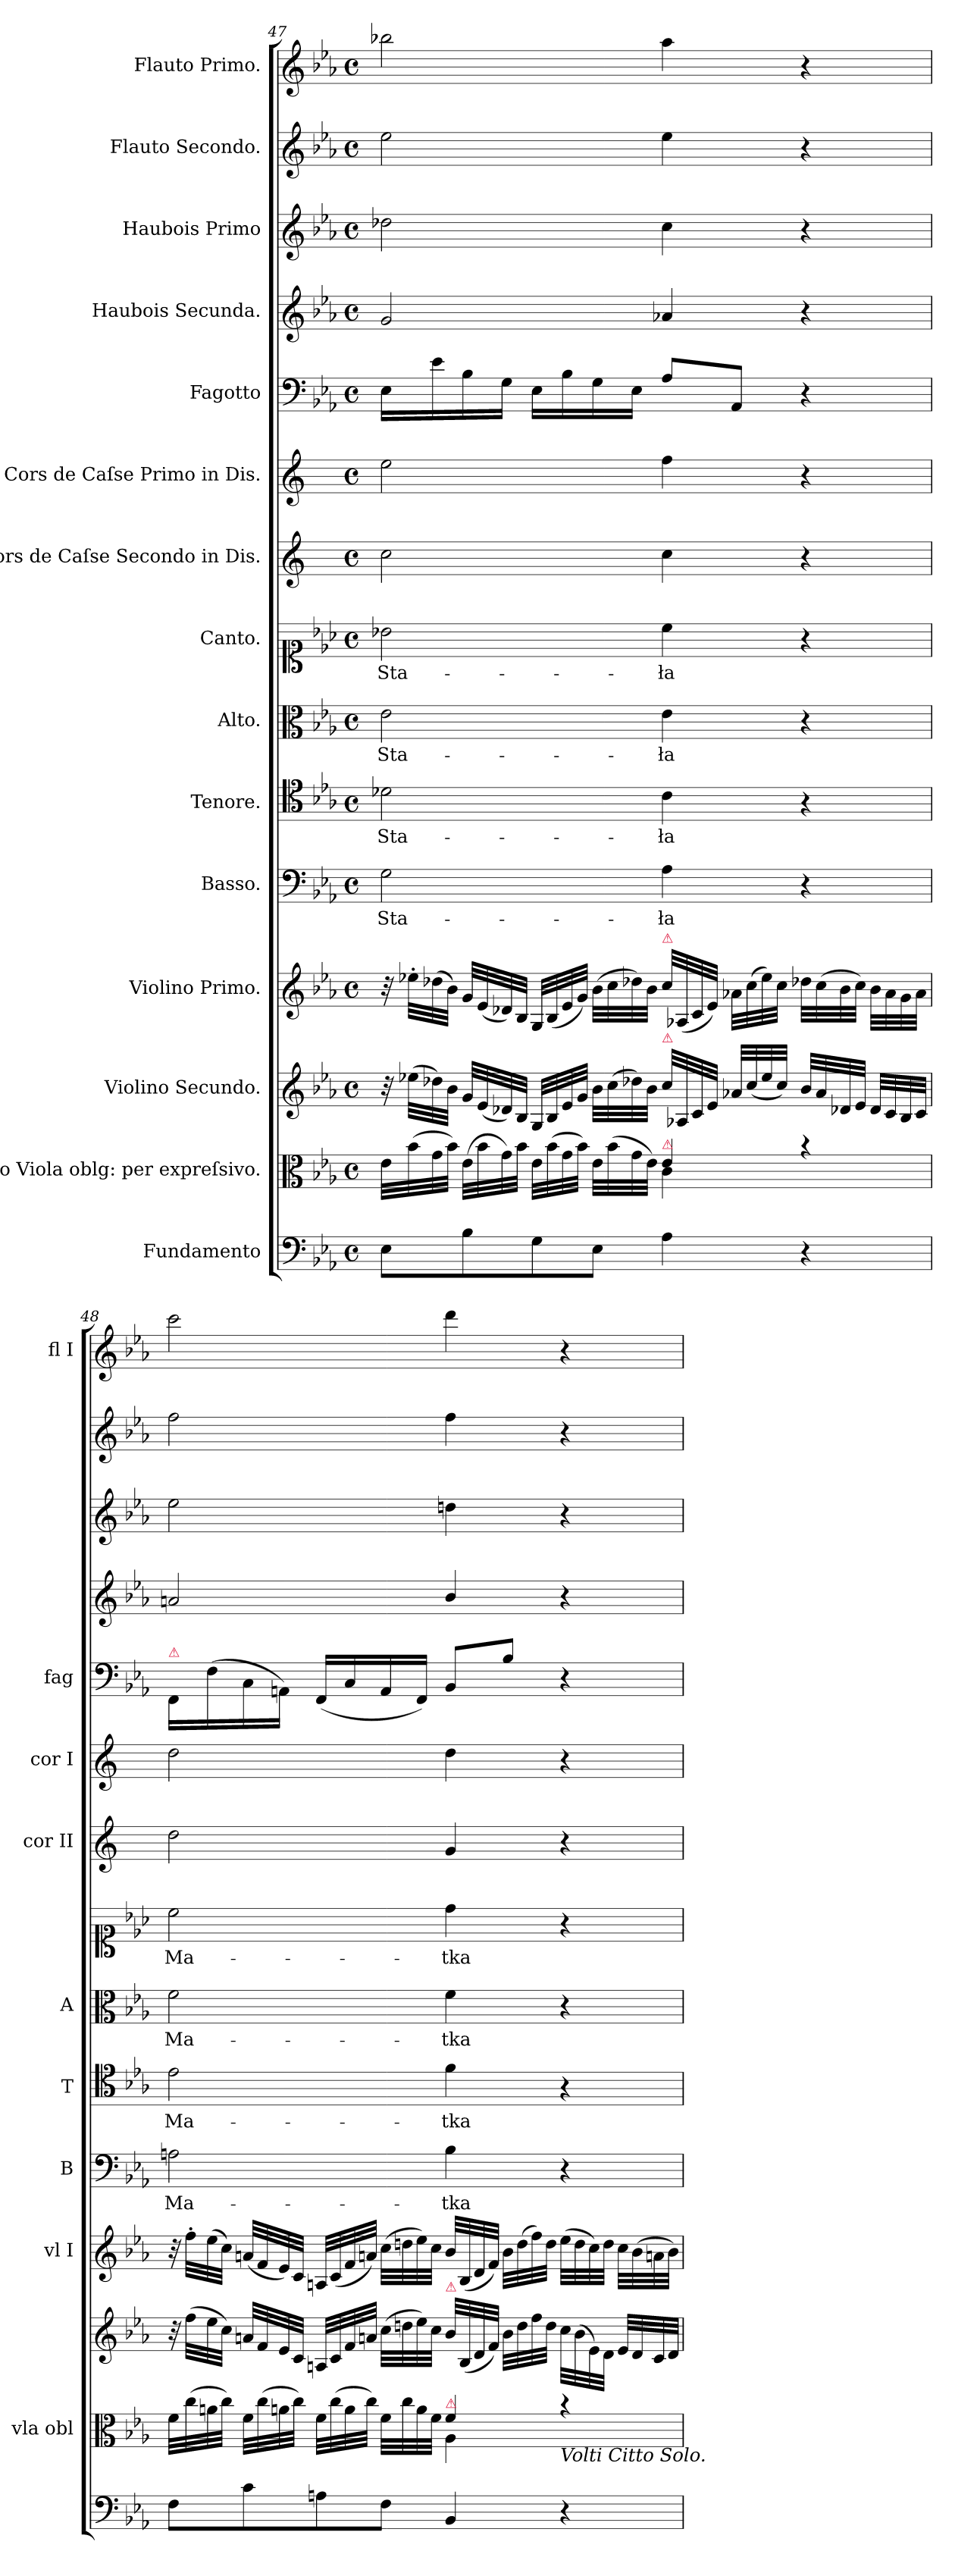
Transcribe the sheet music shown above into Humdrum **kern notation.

**kern	**kern	**kern	**kern	**kern	**text	**kern	**text	**kern	**text	**kern	**text	**kern	**kern	**kern	**kern	**kern	**kern	**kern
*part15	*part14	*part13	*part12	*part11	*part11	*part10	*part10	*part9	*part9	*part8	*part8	*part7	*part6	*part5	*part4	*part3	*part2	*part1
*staff15	*staff14	*staff13	*staff12	*staff11	*staff11	*staff10	*staff10	*staff9	*staff9	*staff8	*staff8	*staff7	*staff6	*staff5	*staff4	*staff3	*staff2	*staff1
*I"Fundamento	*I"Alto Viola oblg: per expreſsivo.	*I"Violino Secundo.	*I"Violino Primo.	*I"Basso.	*	*I"Tenore.	*	*I"Alto.	*	*I"Canto.	*	*I"Cors de Caſse Secondo in Dis.	*I"Cors de Caſse Primo in Dis.	*I"Fagotto	*I"Haubois Secunda.	*I"Haubois Primo	*I"Flauto Secondo.	*I"Flauto Primo.
*	*I'vla obl	*	*I'vl I	*I'B	*	*I'T	*	*I'A	*	*	*	*I'cor II	*I'cor I	*I'fag	*	*	*	*I'fl I
*clefF4	*clefC3	*clefG2	*clefG2	*clefF4	*	*clefC4	*	*clefC3	*	*clefC1	*	*clefG2	*clefG2	*clefF4	*clefG2	*clefG2	*clefG2	*clefG2
*	*	*	*	*	*	*	*	*	*	*	*	*ITrd-2c-3	*ITrd-2c-3	*	*	*	*	*
*k[b-e-a-]	*k[b-e-a-]	*k[b-e-a-]	*k[b-e-a-]	*k[b-e-a-]	*	*k[b-e-a-]	*	*k[b-e-a-]	*	*k[b-e-a-]	*	*k[b-e-a-]	*k[b-e-a-]	*k[b-e-a-]	*k[b-e-a-]	*k[b-e-a-]	*k[b-e-a-]	*k[b-e-a-]
*E-:	*E-:	*E-:	*E-:	*E-:	*	*E-:	*	*E-:	*	*E-:	*	*	*	*E-:	*E-:	*E-:	*E-:	*E-:
*M4/4	*M4/4	*M4/4	*M4/4	*M4/4	*	*M4/4	*	*M4/4	*	*M4/4	*	*M4/4	*M4/4	*M4/4	*M4/4	*M4/4	*M4/4	*M4/4
*met(c)	*met(c)	*met(c)	*met(c)	*met(c)	*	*met(c)	*	*met(c)	*	*met(c)	*	*met(c)	*met(c)	*met(c)	*met(c)	*met(c)	*met(c)	*met(c)
=47	=47	=47	=47	=47	=47	=47	=47	=47	=47	=47	=47	=47	=47	=47	=47	=47	=47	=47
*	*^	*	*	*	*	*	*	*	*	*	*	*	*	*	*	*	*	*
8E-\L	32e-\LLL	2c\yy	32r	32r	2G\	Sta-	2d-X\	Sta-	2e-\	Sta-	2b-X\	Sta-	2ee-\	2gg\	16E-\LL	2g/	2dd-X\	2ee-\	2bb-X\
.	(32b-\	.	(32ee-X\LLL	32ee-X'\LLL	.	.	.	.	.	.	.	.	.	.	.	.	.	.	.
.	32g\	.	32dd-X\)	(32dd-X\	.	.	.	.	.	.	.	.	.	.	16e-\	.	.	.	.
.	32b-\JJJ)	.	32b-\JJJ	32b-\JJJ)	.	.	.	.	.	.	.	.	.	.	.	.	.	.	.
8B-\	(32e-\LLL	.	32g/LLL	32g/LLL	.	.	.	.	.	.	.	.	.	.	16B-\	.	.	.	.
.	32b-\	.	(32e-/	(32e-/	.	.	.	.	.	.	.	.	.	.	.	.	.	.	.
.	32g\)	.	32d-X/)	32d-X/)	.	.	.	.	.	.	.	.	.	.	16G\JJ	.	.	.	.
.	32b-\JJJ	.	32B-/JJJ	32B-/JJJ	.	.	.	.	.	.	.	.	.	.	.	.	.	.	.
8G\	32e-\LLL	.	32G/LLL	32G/LLL	.	.	.	.	.	.	.	.	.	.	16E-\LL	.	.	.	.
.	(32b-\	.	32B-/	(32B-/	.	.	.	.	.	.	.	.	.	.	.	.	.	.	.
.	32g\	.	32e-/	32e-/	.	.	.	.	.	.	.	.	.	.	16B-\	.	.	.	.
.	32b-\JJJ)	.	32g/JJJ	32g/JJJ)	.	.	.	.	.	.	.	.	.	.	.	.	.	.	.
8E-\J	32e-\LLL	.	32b-\LLL	(32b-\LLL	.	.	.	.	.	.	.	.	.	.	16G\	.	.	.	.
.	(32b-\	.	(32cc\	32cc\	.	.	.	.	.	.	.	.	.	.	.	.	.	.	.
.	32g\	.	32dd-X\)	32dd-X\)	.	.	.	.	.	.	.	.	.	.	16E-\JJ	.	.	.	.
.	32e-\JJJ)	.	32b-\JJJ	32b-\JJJ	.	.	.	.	.	.	.	.	.	.	.	.	.	.	.
!	!	!	!	!LO:TX:a:color=crimson:t=⚠	!	!	!	!	!	!	!	!	!	!	!	!	!	!	!
!	!	!	!LO:TX:a:color=crimson:t=⚠	!	!	!	!	!	!	!	!	!	!	!	!	!	!	!	!
!	!LO:TX:a:color=crimson:t=⚠	!	!	!	!	!	!	!	!	!	!	!	!	!	!	!	!	!	!
4A-\	4e-/	4c\	32cc\LLL	32cc\LLL	4A-\	-ła	4c\	-ła	4e-\	-ła	4cc\	-ła	4ee-\	4aa-\	8A-\L	4a-X/	4cc\	4ee-\	4aa-\
.	.	.	32A-X/	(32A-X/	.	.	.	.	.	.	.	.	.	.	.	.	.	.	.
.	.	.	32c/	32c/	.	.	.	.	.	.	.	.	.	.	.	.	.	.	.
.	.	.	32e-/JJJ	32e-/JJJ)	.	.	.	.	.	.	.	.	.	.	.	.	.	.	.
.	.	.	32a-X/LLL	32a-X\LLL	.	.	.	.	.	.	.	.	.	.	8AA-/J	.	.	.	.
.	.	.	(32cc/	(32cc\	.	.	.	.	.	.	.	.	.	.	.	.	.	.	.
.	.	.	32ee-/	32ee-\)	.	.	.	.	.	.	.	.	.	.	.	.	.	.	.
.	.	.	32cc/JJJ)	32cc\JJJ	.	.	.	.	.	.	.	.	.	.	.	.	.	.	.
4r	4r	4c\yy	32b-/LLL	32dd-X\LLL	4r	.	4r	.	4r	.	4r	.	4r	4r	4r	4r	4r	4r	4r
.	.	.	32a-/	(32cc\	.	.	.	.	.	.	.	.	.	.	.	.	.	.	.
.	.	.	32d-X/	32b-\	.	.	.	.	.	.	.	.	.	.	.	.	.	.	.
.	.	.	32e-/JJJ	32cc\JJJ)	.	.	.	.	.	.	.	.	.	.	.	.	.	.	.
.	.	.	32d-/LLL	32b-\LLL	.	.	.	.	.	.	.	.	.	.	.	.	.	.	.
.	.	.	32c/	32a-\	.	.	.	.	.	.	.	.	.	.	.	.	.	.	.
.	.	.	32B-/	32g\	.	.	.	.	.	.	.	.	.	.	.	.	.	.	.
.	.	.	32c/JJJ	32a-\JJJ	.	.	.	.	.	.	.	.	.	.	.	.	.	.	.
=48	=48	=48	=48	=48	=48	=48	=48	=48	=48	=48	=48	=48	=48	=48	=48	=48	=48	=48	=48
!	!	!	!	!	!	!	!	!	!	!	!	!	!	!	!LO:TX:a:color=crimson:t=⚠	!	!	!	!
8F\L	32f\LLL	2A-\yy	32r	32r	2An\	Ma-	2e-\	Ma-	2f\	Ma-	2cc\	Ma-	2ff\	2ff\	16FF/LL	2an/	2ee-\	2ff\	2ccc\
.	(32cc\	.	(32ff\LLL	32ff'\LLL	.	.	.	.	.	.	.	.	.	.	.	.	.	.	.
.	32an\	.	32ee-\	(32ee-\	.	.	.	.	.	.	.	.	.	.	(16F\	.	.	.	.
.	32cc\JJJ)	.	32cc\JJJ)	32cc\JJJ)	.	.	.	.	.	.	.	.	.	.	.	.	.	.	.
8c\	32f\LLL	.	32an/LLL	(32an/LLL	.	.	.	.	.	.	.	.	.	.	16C\	.	.	.	.
.	(32cc\	.	32f/	32f/	.	.	.	.	.	.	.	.	.	.	.	.	.	.	.
.	32an\	.	32e-/	32e-/)	.	.	.	.	.	.	.	.	.	.	16AAn\JJ)	.	.	.	.
.	32cc\JJJ)	.	32c/JJJ	32c/JJJ	.	.	.	.	.	.	.	.	.	.	.	.	.	.	.
8An\	32f\LLL	.	32An/LLL	32An/LLL	.	.	.	.	.	.	.	.	.	.	(16FF/LL	.	.	.	.
.	(32cc\	.	32c/	(32c/	.	.	.	.	.	.	.	.	.	.	.	.	.	.	.
.	32a\	.	32f/	32f/	.	.	.	.	.	.	.	.	.	.	16C/	.	.	.	.
.	32cc\JJJ)	.	32an/JJJ	32an/JJJ)	.	.	.	.	.	.	.	.	.	.	.	.	.	.	.
8F\J	32f\LLL	.	(32cc\LLL	(32cc\LLL	.	.	.	.	.	.	.	.	.	.	16AA/	.	.	.	.
.	32cc\	.	32ddn\	32ddn\	.	.	.	.	.	.	.	.	.	.	.	.	.	.	.
.	32a\	.	32ee-\)	32ee-\)	.	.	.	.	.	.	.	.	.	.	16FF/JJ)	.	.	.	.
.	32f\JJJ	.	32cc\JJJ	32cc\JJJ	.	.	.	.	.	.	.	.	.	.	.	.	.	.	.
!	!	!	!LO:TX:a:color=crimson:t=⚠	!	!	!	!	!	!	!	!	!	!	!	!	!	!	!	!
!	!LO:TX:a:color=crimson:t=⚠	!	!	!	!	!	!	!	!	!	!	!	!	!	!	!	!	!	!
4BB-/	4f/	4A-\	32b-\LLL	32b-/LLL	4B-\	-tka	4f\	-tka	4f\	-tka	4dd\	-tka	4b-/	4ff\	8BB-/L	4b-/	4ddn\	4ff\	4ddd\
.	.	.	(32B-/	(32B-/	.	.	.	.	.	.	.	.	.	.	.	.	.	.	.
.	.	.	32d/	32d/	.	.	.	.	.	.	.	.	.	.	.	.	.	.	.
.	.	.	32f/JJJ)	32f/JJJ)	.	.	.	.	.	.	.	.	.	.	.	.	.	.	.
.	.	.	32b-\LLL	32b-\LLL	.	.	.	.	.	.	.	.	.	.	8B-\J	.	.	.	.
.	.	.	32dd\	(32dd\	.	.	.	.	.	.	.	.	.	.	.	.	.	.	.
.	.	.	32ff\	32ff\)	.	.	.	.	.	.	.	.	.	.	.	.	.	.	.
.	.	.	32dd\JJJ	32dd\JJJ	.	.	.	.	.	.	.	.	.	.	.	.	.	.	.
!	!LO:TX:b:i:t=Volti Citto Solo.	!	!	!	!	!	!	!	!	!	!	!	!	!	!	!	!	!	!
4r	4rb	4A-\yy	32cc\LLL	(32ee-\LLL	4r	.	4r	.	4r	.	4r	.	4r	4r	4r	4r	4r	4r	4r
.	.	.	(32b-\	32dd\	.	.	.	.	.	.	.	.	.	.	.	.	.	.	.
.	.	.	32e-\)	32cc\)	.	.	.	.	.	.	.	.	.	.	.	.	.	.	.
.	.	.	32d\JJJ	32dd\JJJ	.	.	.	.	.	.	.	.	.	.	.	.	.	.	.
.	.	.	32e-/LLL	32cc\LLL	.	.	.	.	.	.	.	.	.	.	.	.	.	.	.
.	.	.	32d/	(32b-\	.	.	.	.	.	.	.	.	.	.	.	.	.	.	.
.	.	.	32c/	32an\	.	.	.	.	.	.	.	.	.	.	.	.	.	.	.
.	.	.	32d/JJJ	32b-\JJJ)	.	.	.	.	.	.	.	.	.	.	.	.	.	.	.
*	*v	*v	*	*	*	*	*	*	*	*	*	*	*	*	*	*	*	*	*
=	=	=	=	=	=	=	=	=	=	=	=	=	=	=	=	=	=	=
*-	*-	*-	*-	*-	*-	*-	*-	*-	*-	*-	*-	*-	*-	*-	*-	*-	*-	*-
